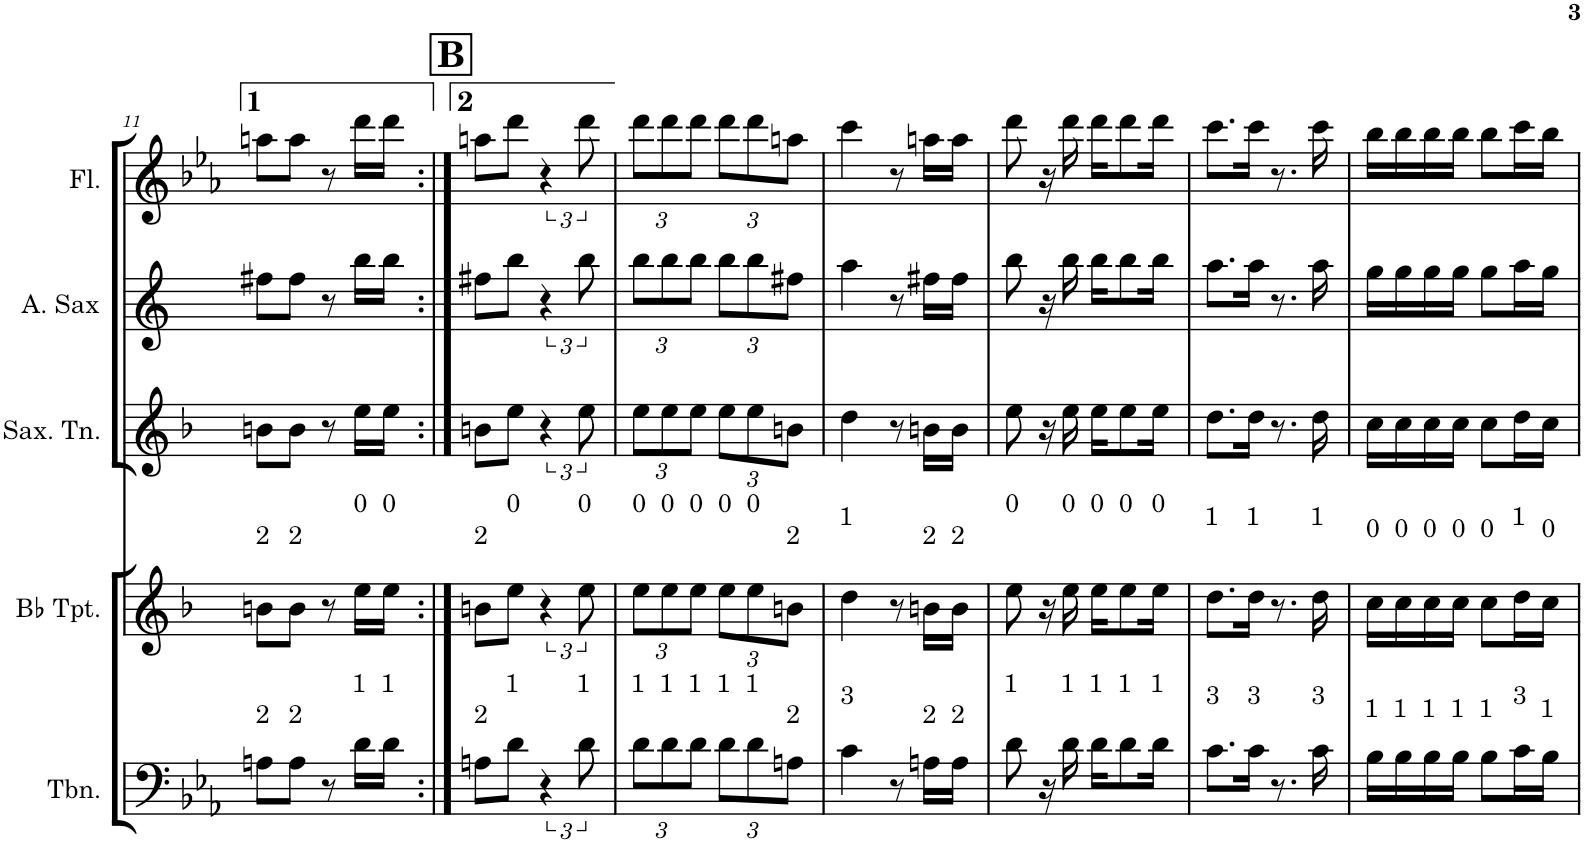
**kern	**kern	**kern	**kern	**kern
*part5	*part4	*part3	*part2	*part1
*staff5	*staff4	*staff3	*staff2	*staff1
*I"Trombone	*I"Bb Trumpet	*I"Saxofone Tenor	*I"Saxofone Alto	*I"Flauta Transversal
*I'Tbn.	*I'Bb Tpt.	*I'Sax. Tn.	*	*I'Fl.
!!LO:PB:g=z
*clefF4	*clefG2	*clefG2	*clefG2	*clefG2
*	*Trd1c2	*Trd8c14	*Trd5c9	*
*k[b-e-a-]	*k[b-]	*k[b-]	*k[]	*k[b-e-a-]
*M2/4	*M2/4	*M2/4	*M2/4	*M2/4
=11	=11	=11	=11	=11
!	!LO:TX:a:t=2	!	!	!
!LO:TX:a:t=2	!	!	!	!
8An\L	8bn\L	8bn\L	8ff#X\L	8aan\L
!	!LO:TX:a:t=2	!	!	!
!LO:TX:a:t=2	!	!	!	!
8A\J	8b\J	8b\J	8ff#\J	8aa\J
8r	8r	8r	8r	8r
!	!LO:TX:a:t=0	!	!	!
!LO:TX:a:t=1	!	!	!	!
16d\LL	16ee\LL	16ee\LL	16bb\LL	16ddd\LL
!	!LO:TX:a:t=0	!	!	!
!LO:TX:a:t=1	!	!	!	!
16d\JJ	16ee\JJ	16ee\JJ	16bb\JJ	16ddd\JJ
!!LO:REH:place=s1:a:B:cj:fs=14:t=B
=12:|!	=12:|!	=12:|!	=12:|!	=12:|!
!	!LO:TX:a:t=2	!	!	!
!LO:TX:a:t=2	!	!	!	!
8An\L	8bn\L	8bn\L	8ff#X\L	8aan\L
!	!LO:TX:a:t=0	!	!	!
!LO:TX:a:t=1	!	!	!	!
8d\J	8ee\J	8ee\J	8bb\J	8ddd\J
6r	6r	6r	6r	6r
!	!LO:TX:a:t=0	!	!	!
!LO:TX:a:t=1	!	!	!	!
12d\	12ee\	12ee\	12bb\	12ddd\
=13	=13	=13	=13	=13
*Xbrackettup	*Xbrackettup	*Xbrackettup	*Xbrackettup	*Xbrackettup
!	!LO:TX:a:t=0	!	!	!
!LO:TX:a:t=1	!	!	!	!
12d\L	12ee\L	12ee\L	12bb\L	12ddd\L
!	!LO:TX:a:t=0	!	!	!
!LO:TX:a:t=1	!	!	!	!
12d\	12ee\	12ee\	12bb\	12ddd\
!	!LO:TX:a:t=0	!	!	!
!LO:TX:a:t=1	!	!	!	!
12d\J	12ee\J	12ee\J	12bb\J	12ddd\J
!	!LO:TX:a:t=0	!	!	!
!LO:TX:a:t=1	!	!	!	!
12d\L	12ee\L	12ee\L	12bb\L	12ddd\L
!	!LO:TX:a:t=0	!	!	!
!LO:TX:a:t=1	!	!	!	!
12d\	12ee\	12ee\	12bb\	12ddd\
!	!LO:TX:a:t=2	!	!	!
!LO:TX:a:t=2	!	!	!	!
12An\J	12bn\J	12bn\J	12ff#X\J	12aan\J
=14	=14	=14	=14	=14
!	!LO:TX:a:t=1	!	!	!
!LO:TX:a:t=3	!	!	!	!
4c\	4dd\	4dd\	4aa\	4ccc\
8r	8r	8r	8r	8r
!	!LO:TX:a:t=2	!	!	!
!LO:TX:a:t=2	!	!	!	!
16An\LL	16bn\LL	16bn\LL	16ff#X\LL	16aan\LL
!	!LO:TX:a:t=2	!	!	!
!LO:TX:a:t=2	!	!	!	!
16A\JJ	16b\JJ	16b\JJ	16ff#\JJ	16aa\JJ
=15	=15	=15	=15	=15
!	!LO:TX:a:t=0	!	!	!
!LO:TX:a:t=1	!	!	!	!
8d\	8ee\	8ee\	8bb\	8ddd\
16r	16r	16r	16r	16r
!	!LO:TX:a:t=0	!	!	!
!LO:TX:a:t=1	!	!	!	!
16d\	16ee\	16ee\	16bb\	16ddd\
!	!LO:TX:a:t=0	!	!	!
!LO:TX:a:t=1	!	!	!	!
16d\KL	16ee\KL	16ee\KL	16bb\KL	16ddd\KL
!	!LO:TX:a:t=0	!	!	!
!LO:TX:a:t=1	!	!	!	!
8d\	8ee\	8ee\	8bb\	8ddd\
!	!LO:TX:a:t=0	!	!	!
!LO:TX:a:t=1	!	!	!	!
16d\Jk	16ee\Jk	16ee\Jk	16bb\Jk	16ddd\Jk
=16	=16	=16	=16	=16
!	!LO:TX:a:t=1	!	!	!
!LO:TX:a:t=3	!	!	!	!
8.c\L	8.dd\L	8.dd\L	8.aa\L	8.ccc\L
!	!LO:TX:a:t=1	!	!	!
!LO:TX:a:t=3	!	!	!	!
16c\Jk	16dd\Jk	16dd\Jk	16aa\Jk	16ccc\Jk
8.r	8.r	8.r	8.r	8.r
!	!LO:TX:a:t=1	!	!	!
!LO:TX:a:t=3	!	!	!	!
16c\	16dd\	16dd\	16aa\	16ccc\
=17	=17	=17	=17	=17
!	!LO:TX:a:t=0	!	!	!
!LO:TX:a:t=1	!	!	!	!
16B-\LL	16cc\LL	16cc\LL	16gg\LL	16bb-\LL
!	!LO:TX:a:t=0	!	!	!
!LO:TX:a:t=1	!	!	!	!
16B-\	16cc\	16cc\	16gg\	16bb-\
!	!LO:TX:a:t=0	!	!	!
!LO:TX:a:t=1	!	!	!	!
16B-\	16cc\	16cc\	16gg\	16bb-\
!	!LO:TX:a:t=0	!	!	!
!LO:TX:a:t=1	!	!	!	!
16B-\JJ	16cc\JJ	16cc\JJ	16gg\JJ	16bb-\JJ
!	!LO:TX:a:t=0	!	!	!
!LO:TX:a:t=1	!	!	!	!
8B-\L	8cc\L	8cc\L	8gg\L	8bb-\L
!	!LO:TX:a:t=1	!	!	!
!LO:TX:a:t=3	!	!	!	!
16c\L	16dd\L	16dd\L	16aa\L	16ccc\L
!	!LO:TX:a:t=0	!	!	!
!LO:TX:a:t=1	!	!	!	!
16B-\JJ	16cc\JJ	16cc\JJ	16gg\JJ	16bb-\JJ
=	=	=	=	=
*-	*-	*-	*-	*-
